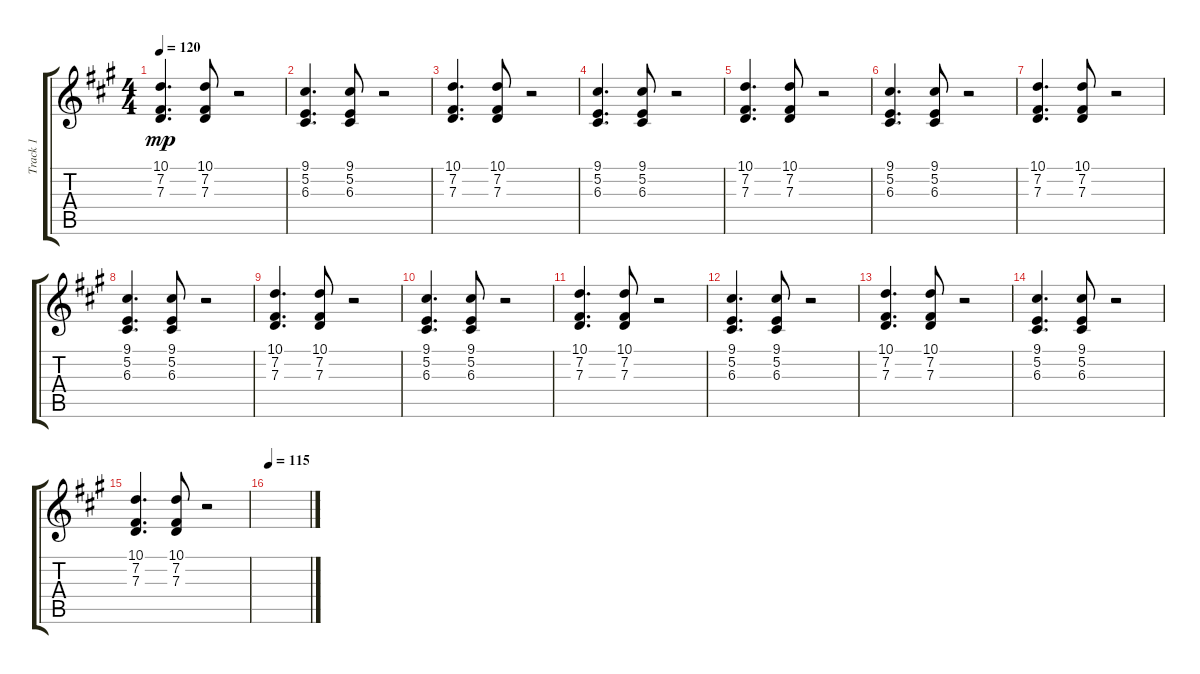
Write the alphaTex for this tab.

\track ("Track 1" "Track 1") {instrument tenorsax}
\staff {score tabs}
\tuning (E4 B3 G3 D3 A2 E2) {hide}
\ts (4 4)
\tempo 120
\clef g2
\ks a
(10.1 7.2 7.3).4{d dy mp} (10.1 7.2 7.3).8 r.2 |
(9.1 5.2 6.3).4{d} (9.1 5.2 6.3).8 r.2 |
(10.1 7.2 7.3).4{d} (10.1 7.2 7.3).8 r.2 |
(9.1 5.2 6.3).4{d} (9.1 5.2 6.3).8 r.2 |
(10.1 7.2 7.3).4{d} (10.1 7.2 7.3).8 r.2 |
(9.1 5.2 6.3).4{d} (9.1 5.2 6.3).8 r.2 |
(10.1 7.2 7.3).4{d} (10.1 7.2 7.3).8 r.2 |
(9.1 5.2 6.3).4{d} (9.1 5.2 6.3).8 r.2 |
(10.1 7.2 7.3).4{d} (10.1 7.2 7.3).8 r.2 |
(9.1 5.2 6.3).4{d} (9.1 5.2 6.3).8 r.2 |
(10.1 7.2 7.3).4{d} (10.1 7.2 7.3).8 r.2 |
(9.1 5.2 6.3).4{d} (9.1 5.2 6.3).8 r.2 |
(10.1 7.2 7.3).4{d} (10.1 7.2 7.3).8 r.2 |
(9.1 5.2 6.3).4{d} (9.1 5.2 6.3).8 r.2 |
(10.1 7.2 7.3).4{d} (10.1 7.2 7.3).8 r.2 |
\tempo 115
